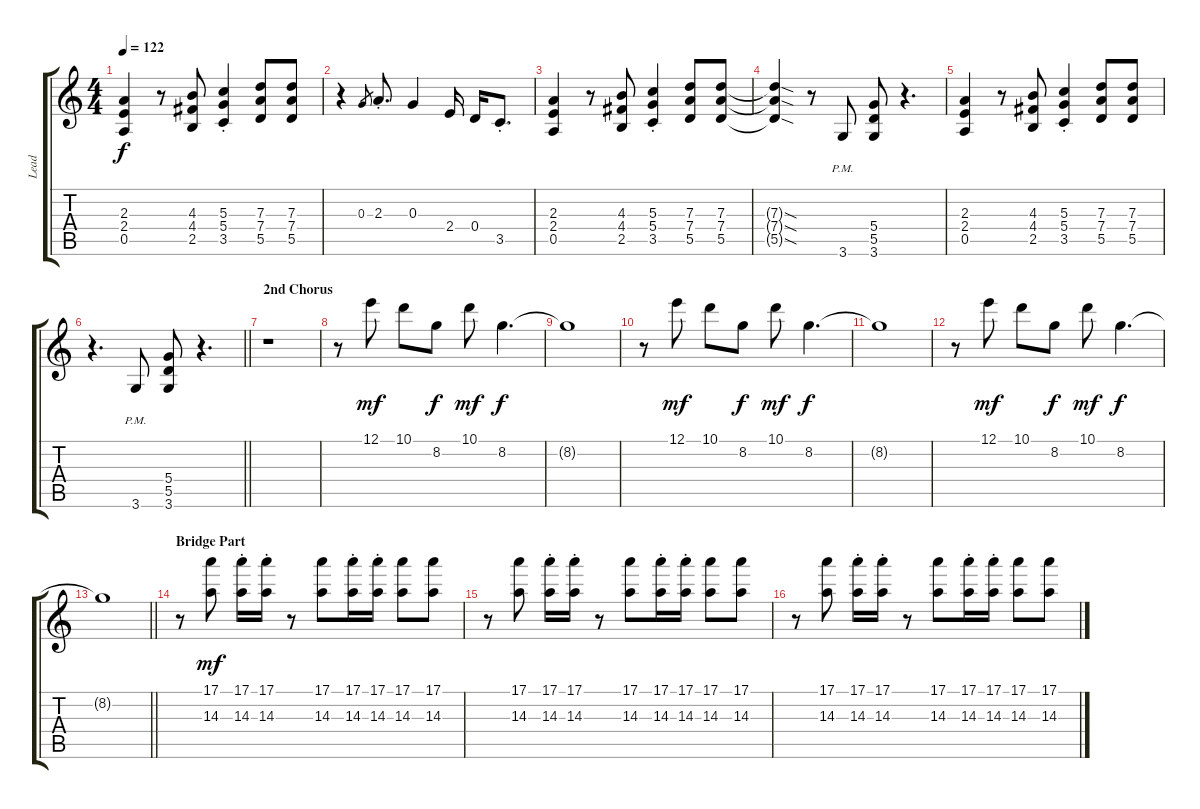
\track ("Lead" "Lead") {instrument overdrivenguitar}
\staff {score tabs}
\tuning (E4 B3 G3 D3 A2 E2) {hide}
\ts (4 4)
\tempo 122
\clef g2
\ks c
(2.3 2.4 0.5).4{dy f} r.8 (4.3 4.4 2.5).8 (5.3{st} 5.4{st} 3.5{st}).4 (7.3 7.4 5.5).8 (7.3 7.4 5.5).8 |
r.4 0.3.8{gr} 2.3{st}.8{d} 0.3.4 2.4.16 0.4.16 3.5{st}.8{d} |
(2.3 2.4 0.5).4 r.8 (4.3 4.4 2.5).8 (5.3{st} 5.4{st} 3.5{st}).4 (7.3 7.4 5.5).8 (7.3 7.4 5.5).8 |
(7.3{sod t} 7.4{sod t} 5.5{sod t}).4 r.8 3.6{pm}.8 (5.4 5.5 3.6).8 r.4{d} |
(2.3 2.4 0.5).4 r.8 (4.3 4.4 2.5).8 (5.3{st} 5.4{st} 3.5{st}).4 (7.3 7.4 5.5).8 (7.3 7.4 5.5).8 |
\barLineRight lightlight
r.4{d} 3.6{pm}.8 (5.4 5.5 3.6).8 r.4{d} |
\section ("" "2nd Chorus")
r.1 |
r.8 12.1.8{dy mf} 10.1.8 8.2.8{dy f} 10.1.8{dy mf} 8.2.4{d dy f} |
8.2{t}.1 |
r.8 12.1.8{dy mf} 10.1.8 8.2.8{dy f} 10.1.8{dy mf} 8.2.4{d dy f} |
8.2{t}.1 |
r.8 12.1.8{dy mf} 10.1.8 8.2.8{dy f} 10.1.8{dy mf} 8.2.4{d dy f} |
\barLineRight lightlight
8.2{t}.1 |
\section ("" "Bridge Part")
r.8 (17.1 14.3).8{dy mf} (17.1{st} 14.3{st}).16 (17.1{st} 14.3{st}).16 r.8 (17.1 14.3).8 (17.1{st} 14.3{st}).16 (17.1{st} 14.3{st}).16 (17.1 14.3).8 (17.1 14.3).8 |
r.8 (17.1 14.3).8 (17.1{st} 14.3{st}).16 (17.1{st} 14.3{st}).16 r.8 (17.1 14.3).8 (17.1{st} 14.3{st}).16 (17.1{st} 14.3{st}).16 (17.1 14.3).8 (17.1 14.3).8 |
r.8 (17.1 14.3).8 (17.1{st} 14.3{st}).16 (17.1{st} 14.3{st}).16 r.8 (17.1 14.3).8 (17.1{st} 14.3{st}).16 (17.1{st} 14.3{st}).16 (17.1 14.3).8 (17.1 14.3).8
